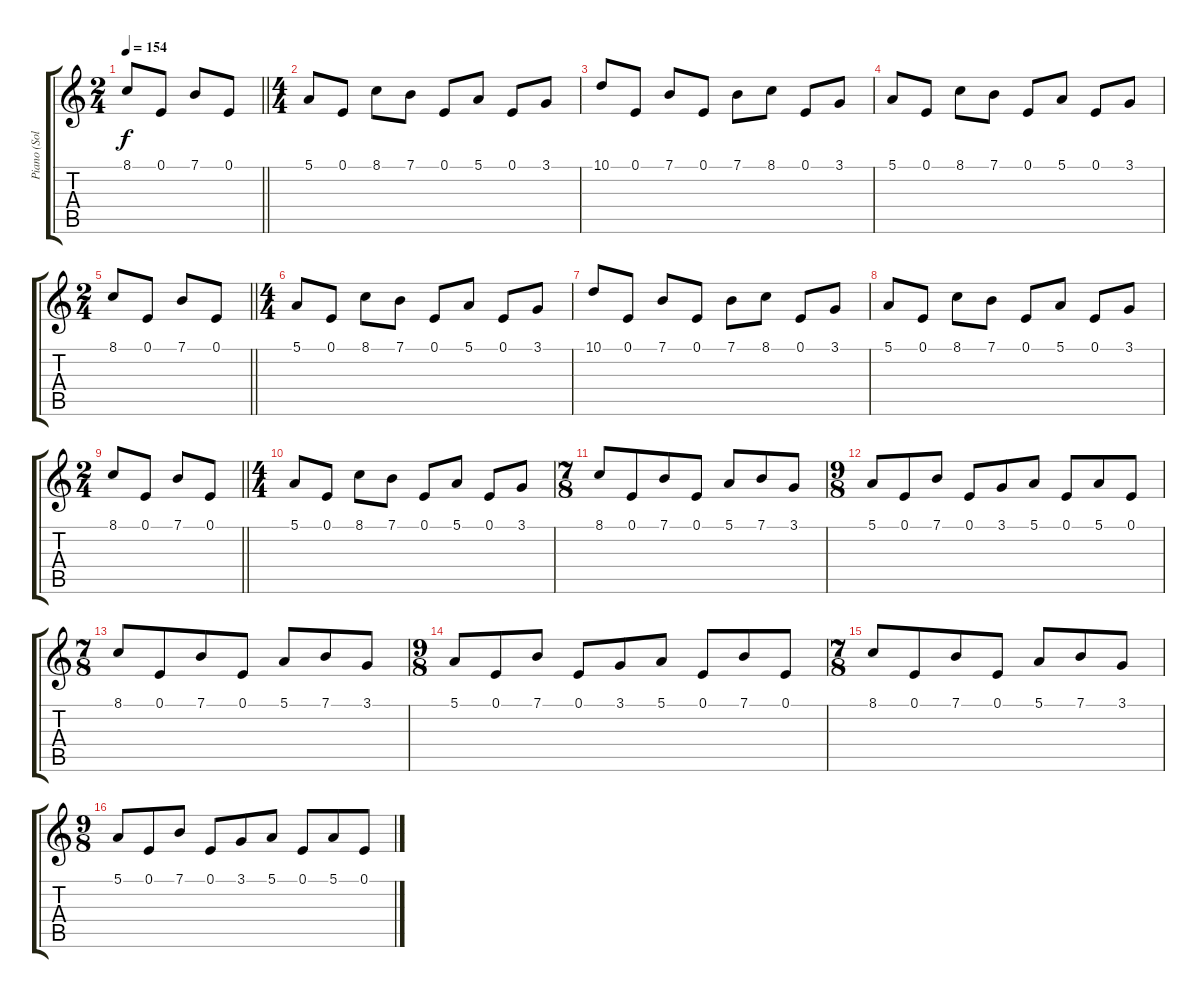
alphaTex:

\track ("Piano (Sol)" "Piano (Sol") {instrument electricgrandpiano}
\staff {score tabs}
\tuning (E4 B3 G3 D3 A2 E2) {hide}
\ts (2 4)
\tempo 154
\clef g2
\barLineRight lightlight
\ks c
8.1.8{dy f} 0.1.8 7.1.8 0.1.8 |
\ts (4 4)
5.1.8 0.1.8 8.1.8 7.1.8 0.1.8 5.1.8 0.1.8 3.1.8 |
10.1.8 0.1.8 7.1.8 0.1.8 7.1.8 8.1.8 0.1.8 3.1.8 |
5.1.8 0.1.8 8.1.8 7.1.8 0.1.8 5.1.8 0.1.8 3.1.8 |
\ts (2 4)
\barLineRight lightlight
8.1.8 0.1.8 7.1.8 0.1.8 |
\ts (4 4)
5.1.8 0.1.8 8.1.8 7.1.8 0.1.8 5.1.8 0.1.8 3.1.8 |
10.1.8 0.1.8 7.1.8 0.1.8 7.1.8 8.1.8 0.1.8 3.1.8 |
5.1.8 0.1.8 8.1.8 7.1.8 0.1.8 5.1.8 0.1.8 3.1.8 |
\ts (2 4)
\barLineRight lightlight
8.1.8 0.1.8 7.1.8 0.1.8 |
\ts (4 4)
5.1.8 0.1.8 8.1.8 7.1.8 0.1.8 5.1.8 0.1.8 3.1.8 |
\ts (7 8)
8.1.8 0.1.8 7.1.8 0.1.8 5.1.8 7.1.8 3.1.8 |
\ts (9 8)
5.1.8 0.1.8 7.1.8 0.1.8 3.1.8 5.1.8 0.1.8 5.1.8 0.1.8 |
\ts (7 8)
8.1.8 0.1.8 7.1.8 0.1.8 5.1.8 7.1.8 3.1.8 |
\ts (9 8)
5.1.8 0.1.8 7.1.8 0.1.8 3.1.8 5.1.8 0.1.8 7.1.8 0.1.8 |
\ts (7 8)
8.1.8 0.1.8 7.1.8 0.1.8 5.1.8 7.1.8 3.1.8 |
\ts (9 8)
5.1.8 0.1.8 7.1.8 0.1.8 3.1.8 5.1.8 0.1.8 5.1.8 0.1.8
